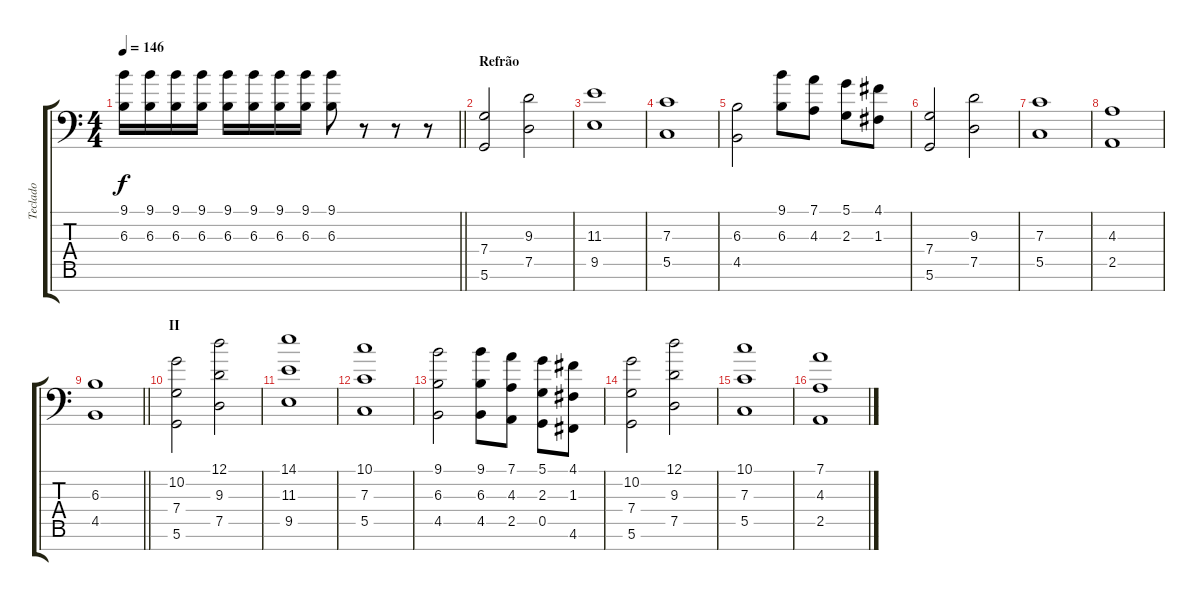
\track ("Teclado" "Teclado") {instrument tremolostrings}
\staff {score tabs}
\tuning (D4 A3 F3 C3 G2 D2 A1) {hide}
\ts (4 4)
\tempo 146
\clef f4
\barLineRight lightlight
\ks c
(9.1 6.3).16{dy f} (9.1 6.3).16 (9.1 6.3).16 (9.1 6.3).16 (9.1 6.3).16 (9.1 6.3).16 (9.1 6.3).16 (9.1 6.3).16 (9.1 6.3).8 r.8 r.8 r.8 |
\section ("" "Refrão")
(7.4 5.6).2{volume 13 instrument tremolostrings} (9.3 7.5).2 |
(11.3 9.5).1 |
(7.3 5.5).1 |
(6.3 4.5).2 (9.1 6.3).8 (7.1 4.3).8 (5.1 2.3).8 (4.1 1.3).8 |
(7.4 5.6).2 (9.3 7.5).2 |
(7.3 5.5).1 |
(4.3 2.5).1 |
\barLineRight lightlight
(6.3 4.5).1 |
\section ("" "II")
(10.2 7.4 5.6).2 (12.1 9.3 7.5).2 |
(14.1 11.3 9.5).1 |
(10.1 7.3 5.5).1 |
(9.1 6.3 4.5).2 (9.1 6.3 4.5).8 (7.1 4.3 2.5).8 (5.1 2.3 0.5).8 (4.1 1.3 4.6).8 |
(10.2 7.4 5.6).2 (12.1 9.3 7.5).2 |
(10.1 7.3 5.5).1 |
(7.1 4.3 2.5).1
